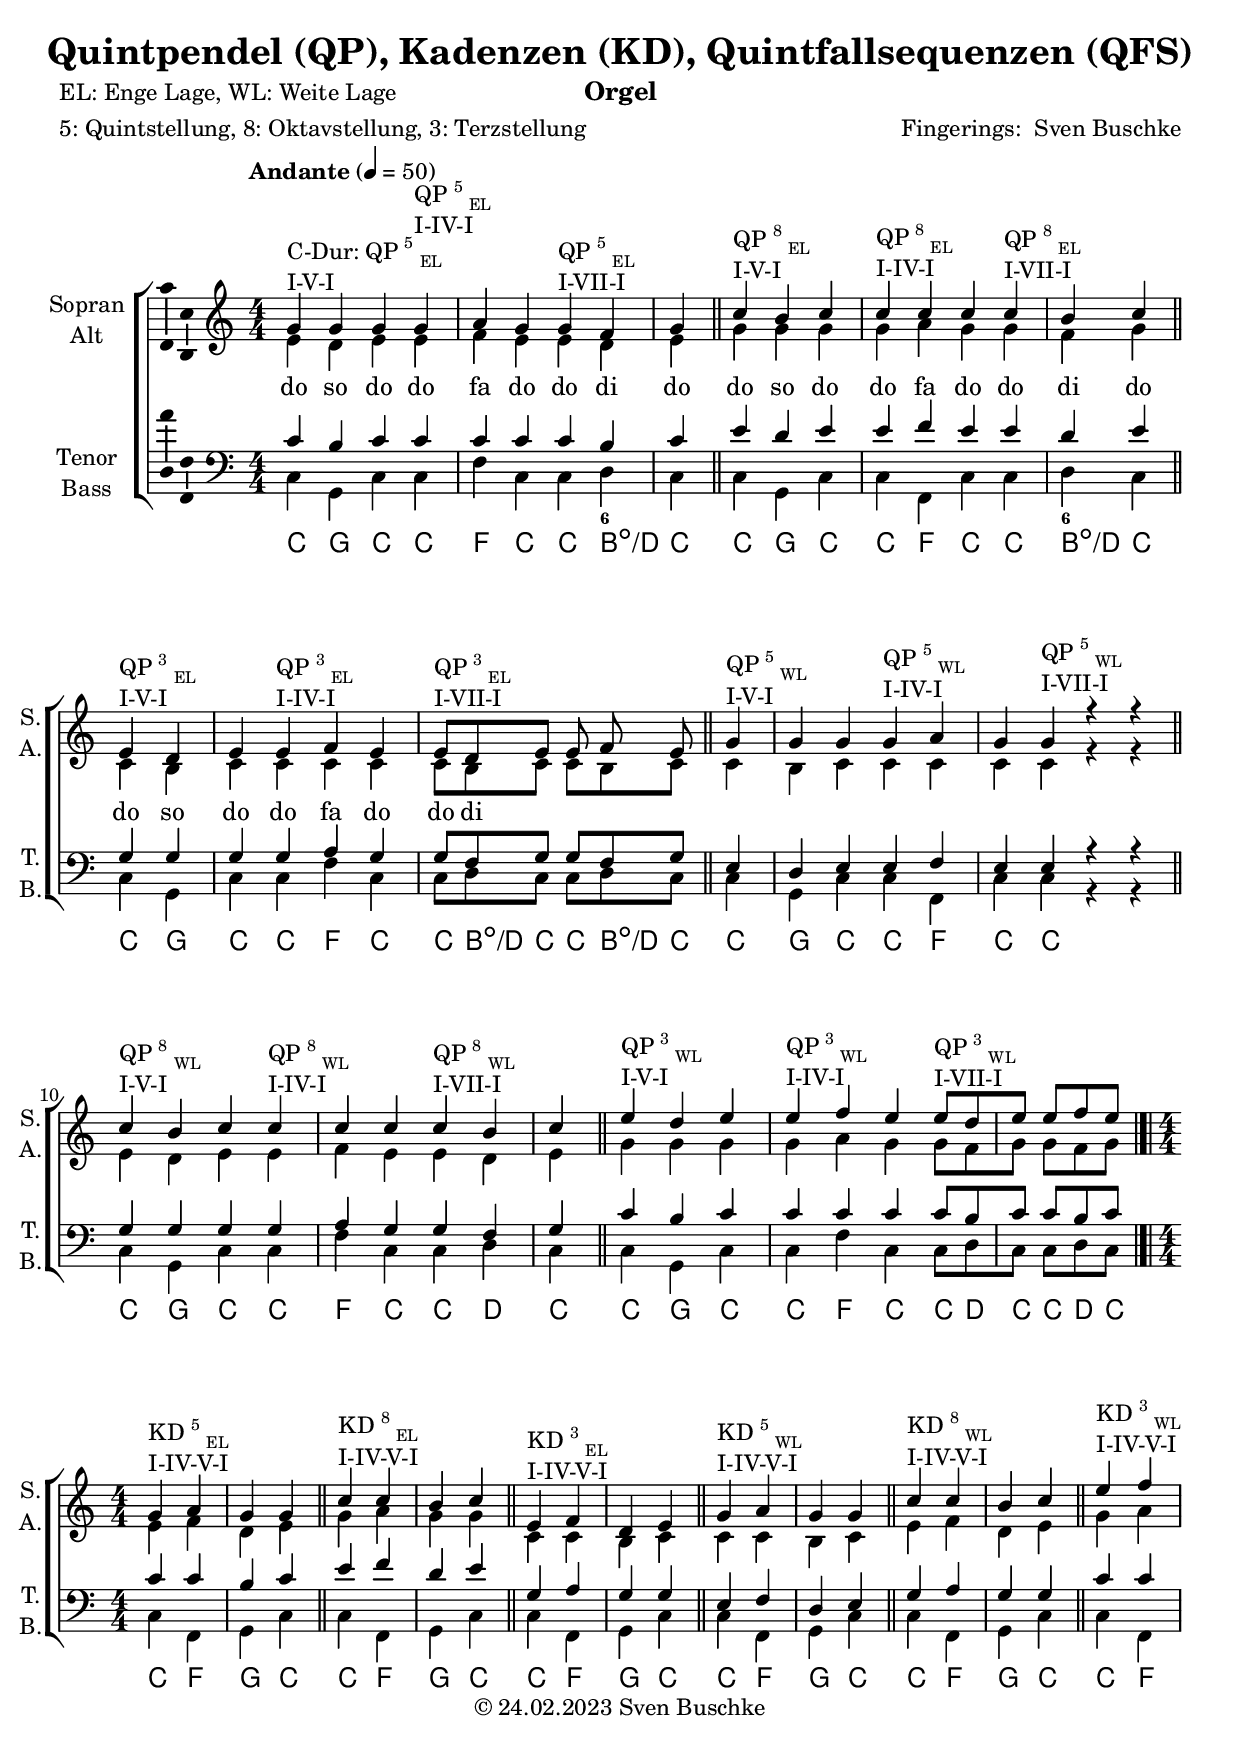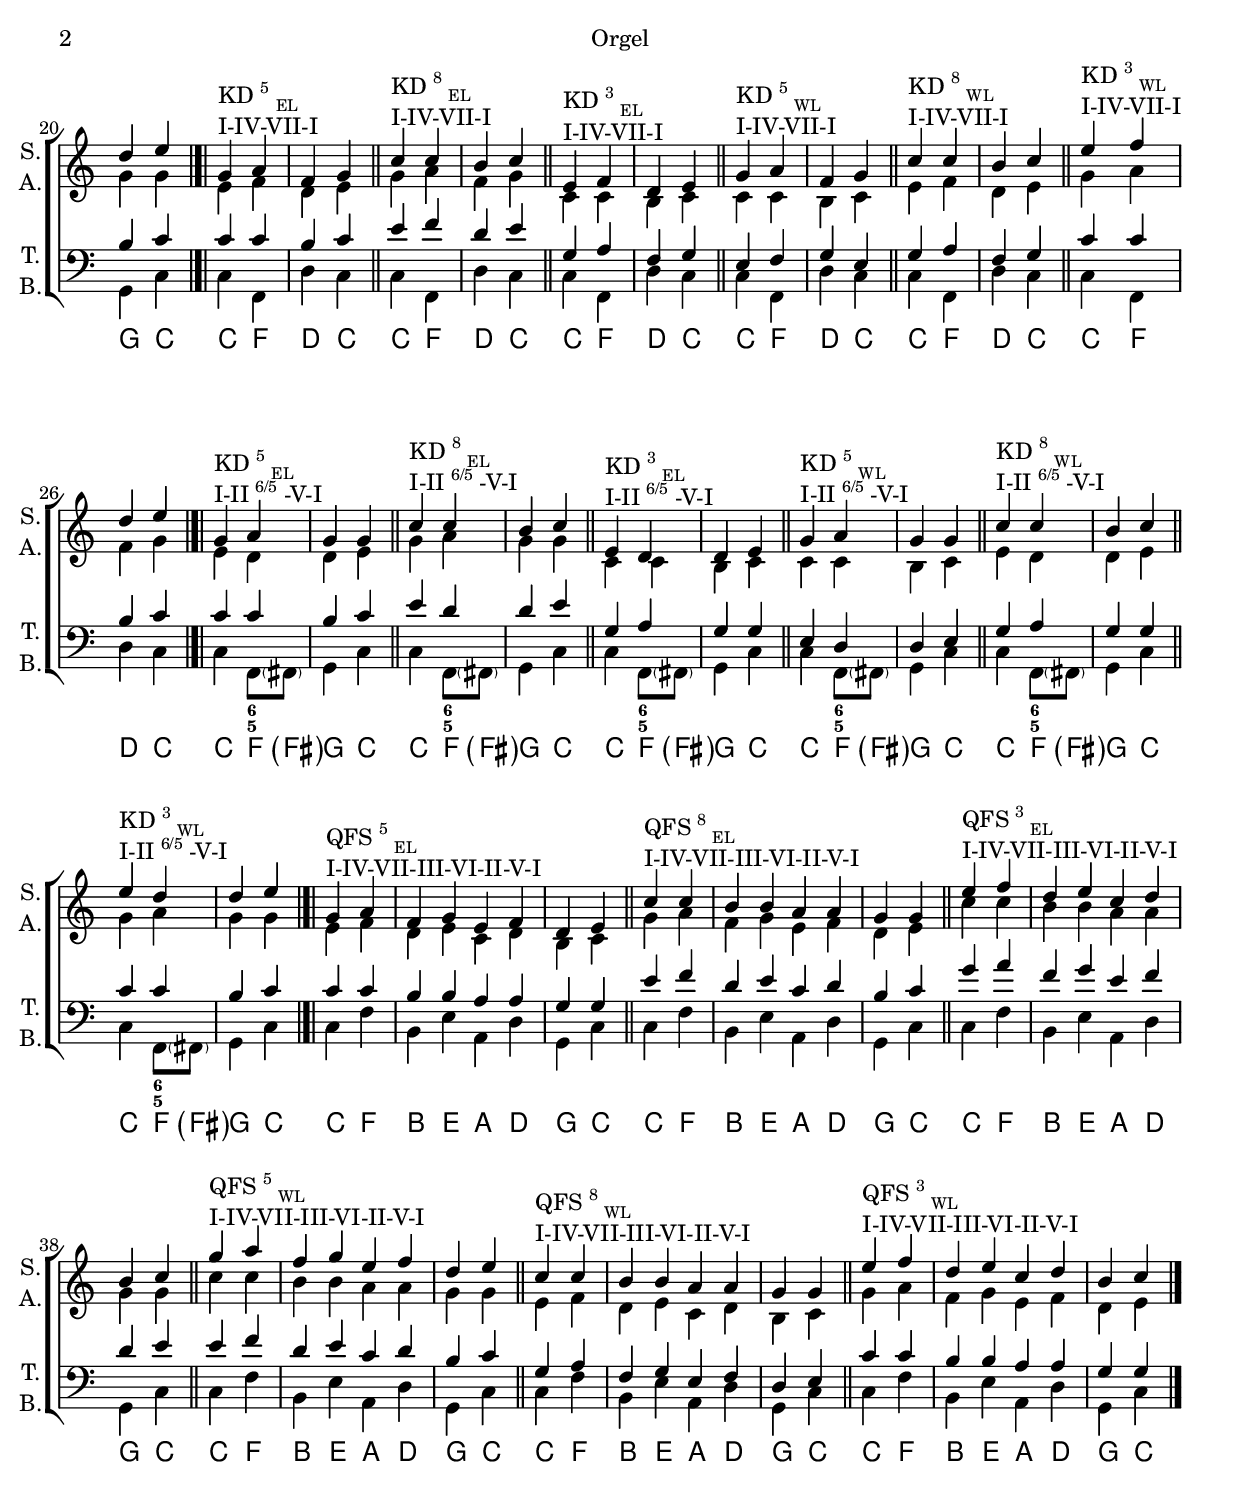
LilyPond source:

\version "2.24.3"
\language "english"

\header {
  dedication = ""
  title = "Quintpendel (QP), Kadenzen (KD), Quintfallsequenzen (QFS)"
  subtitle = ""
  subsubtitle = ""
  instrument = "Orgel"
  composer = ""
  arranger = \markup{"Fingerings: " \with-url "https://buschke.com" "Sven Buschke"}
  poet = "EL: Enge Lage, WL: Weite Lage"
  meter = "5: Quintstellung, 8: Oktavstellung, 3: Terzstellung"
  piece = ""
  opus = ""
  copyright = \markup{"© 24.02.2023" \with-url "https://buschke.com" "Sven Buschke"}
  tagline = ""
}

\paper {
  #(set-paper-size "a4")
}

% -----------------------------------------------
% -----------------------------------------------
% -----------------------------------------------
% begin C major
% -----------------------------------------------
% -----------------------------------------------
% -----------------------------------------------

global = {
  \key c \major
  \numericTimeSignature
  \time 4/4
  \tempo "Andante" 4=50
}

soprano = \relative c'' {
  \global
  % Music follows here.
  g^\markup{\column{\line{C-Dur: QP\super{5}\sub{EL}}\line{I-V-I}}} g g
  g^\markup{\column{\line{QP\super{5}\sub{EL}}\line{I-IV-I}}} a g
  g^\markup{\column{\line{QP\super{5}\sub{EL}}\line{I-VII-I}}} f g
  \bar "||"
  c^\markup{\column{\line{QP\super{8}\sub{EL}}\line{I-V-I}}} b c
  c^\markup{\column{\line{QP\super{8}\sub{EL}}\line{I-IV-I}}} c c
  c^\markup{\column{\line{QP\super{8}\sub{EL}}\line{I-VII-I}}} b c
  \bar "||"
  e,^\markup{\column{\line{QP\super{3}\sub{EL}}\line{I-V-I}}} d e
  e^\markup{\column{\line{QP\super{3}\sub{EL}}\line{I-IV-I}}} f e
  e8^\markup{\column{\line{QP\super{3}\sub{EL}}\line{I-VII-I}}}[d e] e f e
  \bar "||"
  g4^\markup{\column{\line{QP\super{5}\sub{WL}}\line{I-V-I}}} g g
  g^\markup{\column{\line{QP\super{5}\sub{WL}}\line{I-IV-I}}} a g
  g^\markup{\column{\line{QP\super{5}\sub{WL}}\line{I-VII-I}}} r r
  \bar "||"
  c^\markup{\column{\line{QP\super{8}\sub{WL}}\line{I-V-I}}} b c
  c^\markup{\column{\line{QP\super{8}\sub{WL}}\line{I-IV-I}}} c c
  c^\markup{\column{\line{QP\super{8}\sub{WL}}\line{I-VII-I}}} b c
  \bar "||"
  e^\markup{\column{\line{QP\super{3}\sub{WL}}\line{I-V-I}}} d e
  e^\markup{\column{\line{QP\super{3}\sub{WL}}\line{I-IV-I}}} f e
  e8^\markup{\column{\line{QP\super{3}\sub{WL}}\line{I-VII-I}}}[d e] e[f e]
  \bar "|.|"\break
  \time 4/4
    % KD I IV V I
  g,4^\markup{\column{\line{KD\super{5}\sub{EL}}\line{I-IV-V-I}}} a g g
  \bar "||"
  c^\markup{\column{\line{KD\super{8}\sub{EL}}\line{I-IV-V-I}}} c b c
  \bar "||"
  e,^\markup{\column{\line{KD\super{3}\sub{EL}}\line{I-IV-V-I}}} f d e
  \bar "||"
  g^\markup{\column{\line{KD\super{5}\sub{WL}}\line{I-IV-V-I}}} a g g
  \bar "||"
  c4^\markup{\column{\line{KD\super{8}\sub{WL}}\line{I-IV-V-I}}} c b c
  \bar "||"
  e^\markup{\column{\line{KD\super{3}\sub{WL}}\line{I-IV-V-I}}} f d e
  \bar "|.|"
      % KD I IV VII I
  g,4^\markup{\column{\line{KD\super{5}\sub{EL}}\line{I-IV-VII-I}}} a f g
  \bar "||"
  c^\markup{\column{\line{KD\super{8}\sub{EL}}\line{I-IV-VII-I}}} c b c
  \bar "||"
  e,^\markup{\column{\line{KD\super{3}\sub{EL}}\line{I-IV-VII-I}}} f d e
  \bar "||"
  g^\markup{\column{\line{KD\super{5}\sub{WL}}\line{I-IV-VII-I}}} a f g
  \bar "||"
  c4^\markup{\column{\line{KD\super{8}\sub{WL}}\line{I-IV-VII-I}}} c b c
  \bar "||"
  e^\markup{\column{\line{KD\super{3}\sub{WL}}\line{I-IV-VII-I}}} f d e
  \bar "|.|"
% KD I II65 V I
  g,4^\markup{\column{\line{KD\super{5}\sub{EL}}\line{I-II\super{6/5}-V-I}}} a g g
  \bar "||"
  c^\markup{\column{\line{KD\super{8}\sub{EL}}\line{I-II\super{6/5}-V-I}}} c b c
  \bar "||"
  e,^\markup{\column{\line{KD\super{3}\sub{EL}}\line{I-II\super{6/5}-V-I}}} d d e
  \bar "||"
  g^\markup{\column{\line{KD\super{5}\sub{WL}}\line{I-II\super{6/5}-V-I}}} a g g
  \bar "||"
  c4^\markup{\column{\line{KD\super{8}\sub{WL}}\line{I-II\super{6/5}-V-I}}} c b c
  \bar "||"
  e^\markup{\column{\line{KD\super{3}\sub{WL}}\line{I-II\super{6/5}-V-I}}} d d e
  \bar "|.|"
  % QFS
  g,^\markup{\column{\line{QFS\super{5}\sub{EL}}\line{I-IV-VII-III-VI-II-V-I}}} a f g e f d e
  \bar "||"
  c'^\markup{\column{\line{QFS\super{8}\sub{EL}}\line{I-IV-VII-III-VI-II-V-I}}} c b b a a g g
  \bar "||"
  e'^\markup{\column{\line{QFS\super{3}\sub{EL}}\line{I-IV-VII-III-VI-II-V-I}}} f d e c d b c
  \bar "||"
  g'^\markup{\column{\line{QFS\super{5}\sub{WL}}\line{I-IV-VII-III-VI-II-V-I}}} a f g e f d e
  \bar "||"
  c^\markup{\column{\line{QFS\super{8}\sub{WL}}\line{I-IV-VII-III-VI-II-V-I}}} c b b a a g g
  \bar "||"
  e'^\markup{\column{\line{QFS\super{3}\sub{WL}}\line{I-IV-VII-III-VI-II-V-I}}} f d e c d b c
  \bar "|."  
}

alto = \relative c' {
  \global
  % Music follows here.
  % QP^5_EL
  e d e
  e f e
  e d e
  % QP^8_EL
  g g g
  g a g
  g f g
  % QP^3_EL
  c, b c
  c c c
  c8[b c]c[b c]
  % QP^5_WL
  c4 b c
  c c c
  c r r
  % QP^8_WL
  e d e
  e f e
  e d e
  % QP^3_WL
  g g g
  g a g
  g8[f g] g[f g]
  \time 4/4
  % KD
  % KD^5_WE-I-IV-V-I
  e4 f d e
  % KD^8_EL-I-IV-V-I
  g a g g
  % KD^3_EL-I-IV-V-I
  c, c b c
  % KD^5_WL-I-IV-V-I
  c c b c
  % KD^8_WL-I-IV-V-I
  e f d e
  % KD^3_WL-I-IV-V-I
  g a g g
    % KD^5_WE-I-IV-V-I
  e4 f d e
  % KD^8_EL-I-IV-V-I
  g a f g
  % KD^3_EL-I-IV-V-I
  c, c b c
  % KD^5_WL-I-IV-V-I
  c c b c
  % KD^8_WL-I-IV-V-I
  e f d e
  % KD^3_WL-I-IV-V-I
  g a f g
    % KD^5_WE-I-IV-V-I
  e4 d d e
  % KD^8_EL-I-IV-V-I
  g a g g
  % KD^3_EL-I-IV-V-I
  c, c b c
  % KD^5_WL-I-IV-V-I
  c c b c
  % KD^8_WL-I-IV-V-I
  e d d e
  % KD^3_WL-I-IV-V-I
  g a g g
  % QFS
  % QFS^5_EL-I-IV-VII-III-VI-II-V-I
  e f d e c d b c
  % QFS^8_EL-I-IV-VII-III-VI-II-V-I
  g' a f g e f d e
  % QFS^3_EL-I-IV-VII-III-VI-II-V-I
  c' c b b a a g g
  % QFS^5_WL-I-IV-VII-III-VI-II-V-I
  c c b b a a g g
  % QFS^8_WL-I-IV-VII-III-VI-II-V-I
  e f d e c d b c
  % QFS^3_WL-I-IV-VII-III-VI-II-V-I
  g' a f g e f d e
  \bar "|."  
}

tenor = \relative c' {
  \global
  % Music follows here.
  % QP^5_EL
  c b c
  c c c
  c b c
  % QP^8_EL
  e d e
  e f e
  e d e
  % QP^3_EL
  g, g g
  g a g
  g8[f g]g[f g]
  % QP^5_WL
  e4 d e
  e f e
  e r r
  % QP^8_WL
  g g g
  g a g
  g f g
  % QP^3_WL
  c b c
  c c c
  c8[b c]c[b c]
  \time 4/4
  % KD
  % KD^5_EL-I-IV-V-I
  c4 c b c
  % KD^8_EL-I-IV-V-I
  e f d e
  % KD^3_EL-I-IV-V-I
  g, a g g
  % KD^5_WL-I-IV-V-I
  e f d e
  % KD^8_WL-I-IV-V-I
  g a g g
  % KD^3_WL-I-IV-V-I
  c c b c
    % KD^5_EL-I-IV-V-I
  c4 c b c
  % KD^8_EL-I-IV-V-I
  e f d e
  % KD^3_EL-I-IV-V-I
  g, a f g
  % KD^5_WL-I-IV-V-I
  e f g e
  % KD^8_WL-I-IV-V-I
  g a f g
  % KD^3_WL-I-IV-V-I
  c c b c
    % KD^5_EL-I-IV-V-I
  c4 c b c
  % KD^8_EL-I-IV-V-I
  e d d e
  % KD^3_EL-I-IV-V-I
  g, a g g
  % KD^5_WL-I-IV-V-I
  e d d e
  % KD^8_WL-I-IV-V-I
  g a g g
  % KD^3_WL-I-IV-V-I
  c c b c
  % QFS
  % QFS^5_EL-I-IV-VII-III-VI-II-V-I
  c c b b a a g g
  % QFS^8_EL-I-IV-VII-III-VI-II-V-I
  e' f d e c d b c
  % QFS^3_EL-I-IV-VII-III-VI-II-V-I
  g' a f g e f d e
  % QFS^5_WL-I-IV-VII-III-VI-II-V-I
  e f d e c d b c
  % QFS^8_WL-I-IV-VII-III-VI-II-V-I
  g a f g e f d e
  % QFS^3_WL-I-IV-VII-III-VI-II-V-I
  c' c b b a a g g
  \bar "|."  
}

bass = \relative c {
  \global
  % Music follows here.
  % QP^5_EL
  c g c
  c f c
  c d c
  % QP^8_EL
  c g c
  c f, c'
  c d c
  % QP^3_EL
  c g c
  c f c
  c8[d c]c[d c]
  % QP^5_WL
  c4 g c
  c f, c'
  c r r
  % QP^8_WL
  c g c
  c f c
  c d c
  % QP^3_WL
  c g c
  c f c
  c8[d c]c[d c]
  \time 4/4
  % KD
  % KD^5_EL-I-IV-V-I
  c4 f, g c|
  % KD^8_EL-I-IV-V-I
  c f, g c|
  % KD^3_EL-I-IV-V-I
  c f, g c|
  % KD^5_WL-I-IV-V-I
  c f, g c|
  % KD^8_WL-I-IV-V-I
  c f, g c|
  % KD^3_WL-I-IV-V-I
  c f, g c|
  % KD^5_EL-I-IV-V-I
  c4 f, d' c|
  % KD^8_EL-I-IV-V-I
  c f, d' c|
  % KD^3_EL-I-IV-V-I
  c f, d' c|
  % KD^5_WL-I-IV-V-I
  c f, d' c|
  % KD^8_WL-I-IV-V-I
  c f, d' c|
  % KD^3_WL-I-IV-V-I
  c f, d' c|
  % KD^5_EL-I-IV-V-I
  c4 f,8 \parenthesize fs g4 c|
  % KD^8_EL-I-IV-V-I
  c f,8 \parenthesize fs g4 c|
  % KD^3_EL-I-IV-V-I
  c f,8 \parenthesize fs g4 c|
  % KD^5_WL-I-IV-V-I
  c f,8 \parenthesize fs g4 c|
  % KD^8_WL-I-IV-V-I
  c f,8 \parenthesize fs g4 c|
  % KD^3_WL-I-IV-V-I
  c f,8 \parenthesize fs g4 c|
  % QFS
  % QFS^5_EL-I-IV-VII-III-VI-II-V-I
  c f b, e a, d g, c
  % QFS^8_EL-I-IV-VII-III-VI-II-V-I
  c f b, e a, d g, c
  % QFS^3_EL-I-IV-VII-III-VI-II-V-I
  c f b, e a, d g, c
  % QFS^5_WL-I-IV-VII-III-VI-II-V-I
  c f b, e a, d g, c
  % QFS^8_WL-I-IV-VII-III-VI-II-V-I
  c f b, e a, d g, c
  % QFS^3_WL-I-IV-VII-III-VI-II-V-I
  c f b, e a, d g, c
  \bar "|."  
}

verse = \lyricmode {
  % Lyrics follow here.
  % QP^5_EL
  do so do do fa do do di do do so do do fa do do di do
  do so do do fa do do di 
}

figBass = \figuremode {
  \global
  % Figures follow here.
    % QP^5_EL
    r4 r r
    r4 r r
    r4 <6> r
    % QP^8_EL
    r4 r r
    r4 r r
    r4 <6> r
    % QP^3_EL
    r4 r r
    r4 r r
    r4 r r
    % QP^5_WL
    r4 r r
    r4 r r
    r4 r r
    % QP^8_WL
    r4 r r
    r4 r r
    r4 r r
    % QP^3_WL
    r4 r r
    r4 r r
    r4 r r
    \time 4/4
    %
    % KD I VI V I
    %
    % KD^5_EL-I-IV-V-I
    r4 r r r
    % KD^8_EL-I-IV-V-I
    r4 r r r
    % KD^3_EL-I-IV-V-I
    r4 r r r
    % KD^5_WL-I-IV-V-I
    r4 r r r
    % KD^8_WL-I-IV-V-I
    r4 r r r
    % KD^3_WL-I-IV-V-I
    r4 r r r
    %
    % KD I VI VII I
    %
    % KD^5_EL-I-IV-VII-I
    r4 r r r
    % KD^8_EL-I-IV-VII-I
    r4 r r r
    % KD^3_EL-I-IV-VII-I
    r4 r r r
    % KD^5_WL-I-IV-VII-I
    r4 r r r
    % KD^8_WL-I-IV-VII-I
    r4 r r r
    % KD^3_WL-I-IV-VII-I
    r4 r r r
    %
    % KD I II6/5 V I
    %
    % KD^5_EL-I-II6/5-V-I
    r4 <6 5> r r
    % KD^8_EL-I-II6/5-V-I
    r4 <6 5> r r
    % KD^3_EL-I-II6/5-V-I
    r4 <6 5> r r
    % KD^5_WL-I-II6/5-V-I
    r4 <6 5> r r
    % KD^8_WL-I-II6/5-V-I
    r4 <6 5> r r
    % KD^3_WL-I-II6/5-V-I
    r4 <6 5> r r
    %
    % QFS
    %
    r4 r r r
    r4 r r r
    r4 r r r
    r4 r r r
    r4 r r r
    r4 r r r
    r4 r r r
    r4 r r r
    r4 r r r
    r4 r r r
    r4 r r r
    r4 r r r
}

chordNames = \chordmode {
  \global
  % Chords follow here.
  % QP^5_EL
  c g c
  c f c
  c b:dim/d c
  % QP^8_EL
  c g c
  c f, c'
  c b:dim/d c
  % QP^3_EL
  c g c
  c f c
  c8[b:dim/d c]c[b:dim/d c]
  % QP^5_WL
  c4 g c
  c f, c'
  c s s
  % QP^8_WL
  c g c
  c f c
  c d c
  % QP^3_WL
  c g c
  c f c
  c8[d c]c[d c]
  \time 4/4
  % KD
  % KD^5_EL-I-IV-V-I
  c4 f, g c|
  % KD^8_EL-I-IV-V-I
  c f, g c|
  % KD^3_EL-I-IV-V-I
  c f, g c|
  % KD^5_WL-I-IV-V-I
  c f, g c|
  % KD^8_WL-I-IV-V-I
  c f, g c|
  % KD^3_WL-I-IV-V-I
  c f, g c|
  % KD^5_EL-I-IV-V-I
  c4 f, d' c|
  % KD^8_EL-I-IV-V-I
  c f, d' c|
  % KD^3_EL-I-IV-V-I
  c f, d' c|
  % KD^5_WL-I-IV-V-I
  c f, d' c|
  % KD^8_WL-I-IV-V-I
  c f, d' c|
  % KD^3_WL-I-IV-V-I
  c f, d' c|
  % KD^5_EL-I-IV-V-I
  c4 f,8 \parenthesize fs g4 c|
  % KD^8_EL-I-IV-V-I
  c f,8 \parenthesize fs g4 c|
  % KD^3_EL-I-IV-V-I
  c f,8 \parenthesize fs g4 c|
  % KD^5_WL-I-IV-V-I
  c f,8 \parenthesize fs g4 c|
  % KD^8_WL-I-IV-V-I
  c f,8 \parenthesize fs g4 c|
  % KD^3_WL-I-IV-V-I
  c f,8 \parenthesize fs g4 c|
  % QFS
  % QFS^5_EL-I-IV-VII-III-VI-II-V-I
  c f b, e a, d g, c
  % QFS^8_EL-I-IV-VII-III-VI-II-V-I
  c f b, e a, d g, c
  % QFS^3_EL-I-IV-VII-III-VI-II-V-I
  c f b, e a, d g, c
  % QFS^5_WL-I-IV-VII-III-VI-II-V-I
  c f b, e a, d g, c
  % QFS^8_WL-I-IV-VII-III-VI-II-V-I
  c f b, e a, d g, c
  % QFS^3_WL-I-IV-VII-III-VI-II-V-I
  c f b, e a, d g, c
  \bar "|."    
}

% -----------------------------------------------
% -----------------------------------------------
% -----------------------------------------------
% end C major
% -----------------------------------------------
% -----------------------------------------------
% -----------------------------------------------

choirPart = \new ChoirStaff <<
  \new Staff \with {
    midiInstrument = "choir aahs"
    instrumentName = \markup \center-column { "Sopran" "Alt" }
    shortInstrumentName = \markup \center-column { "S." "A." }
  } <<
    \new Voice = "soprano" \with {
      \consists "Ambitus_engraver"
    } { \voiceOne \soprano }
    \new Voice = "alto" \with {
      \consists "Ambitus_engraver"
      \override Ambitus #'X-offset = #2.0
    } { \voiceTwo \alto }
  >>
  \new Lyrics \with {
    \override VerticalAxisGroup #'staff-affinity = #CENTER
  } \lyricsto "soprano" \verse
  \new Staff \with {
    midiInstrument = "choir aahs"
    instrumentName = \markup \center-column { "Tenor" "Bass" }
    shortInstrumentName = \markup \center-column { "T." "B." }
  } <<
    \clef bass
    \new Voice = "tenor" \with {
      \consists "Ambitus_engraver"
    } { \voiceOne \tenor }
    \new Voice = "bass" \with {
      \consists "Ambitus_engraver"
      \override Ambitus #'X-offset = #2.0
    } { \voiceTwo \bass }
  >>
>>

bassFiguresPart = \new FiguredBass \figBass

chordsPart = \new ChordNames \chordNames

\score {
  <<
    \choirPart
    \bassFiguresPart
    \chordsPart
  >>
  \layout { }
  \midi { }
}
